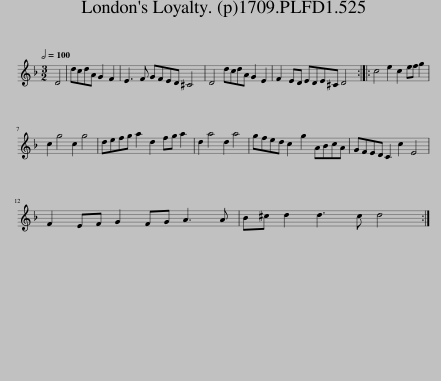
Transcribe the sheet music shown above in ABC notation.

X:1
L:1/8
Q:1/2=100
M:3/2
I:linebreak $
K:Dmin
V:1 treble
V:1
 D4 | dcdA G2 F2 | E3 F GFED ^C4 | D4 dcdA G2 E2 | F2 ED EDE^C D4 :: %5
 c4 e2 c2 ef g2 |$ c2 g4 c2 g4 | defg a2 d2 fg a2 | d2 a4 d2 a4 | gfed c2 g2 ABcA | %10
 GFED C2 c2 E4 |$ F2 EF G2 FG A3 A | B^c d2 d3 c d4 :| %13
